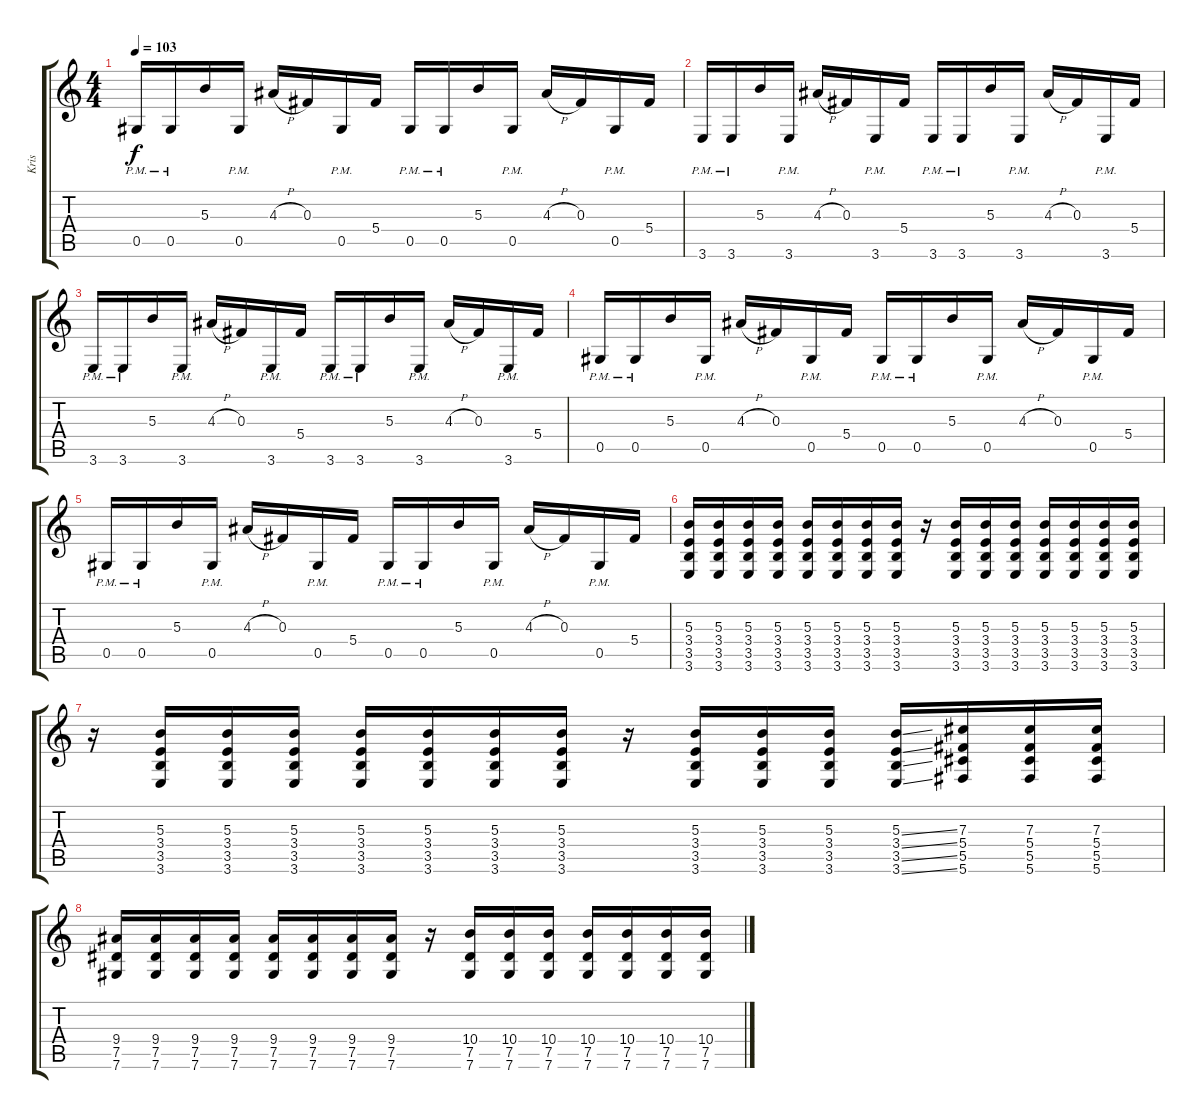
\track ("Kris" "Kris") {instrument distortionguitar}
\staff {score tabs}
\tuning (Eb4 Bb3 Gb3 Db3 Ab2 Db2) {hide}
\ts (4 4)
\tempo 103
\clef g2
\ks c
0.5{pm}.16{dy f} 0.5{pm}.16 5.3.16 0.5{pm}.16 4.3{h}.16 0.3.16 0.5{pm}.16 5.4.16 0.5{pm}.16 0.5{pm}.16 5.3.16 0.5{pm}.16 4.3{h}.16 0.3.16 0.5{pm}.16 5.4.16 |
3.6{pm}.16 3.6{pm}.16 5.3.16 3.6{pm}.16 4.3{h}.16 0.3.16 3.6{pm}.16 5.4.16 3.6{pm}.16 3.6{pm}.16 5.3.16 3.6{pm}.16 4.3{h}.16 0.3.16 3.6{pm}.16 5.4.16 |
3.6{pm}.16 3.6{pm}.16 5.3.16 3.6{pm}.16 4.3{h}.16 0.3.16 3.6{pm}.16 5.4.16 3.6{pm}.16 3.6{pm}.16 5.3.16 3.6{pm}.16 4.3{h}.16 0.3.16 3.6{pm}.16 5.4.16 |
0.5{pm}.16 0.5{pm}.16 5.3.16 0.5{pm}.16 4.3{h}.16 0.3.16 0.5{pm}.16 5.4.16 0.5{pm}.16 0.5{pm}.16 5.3.16 0.5{pm}.16 4.3{h}.16 0.3.16 0.5{pm}.16 5.4.16 |
0.5{pm}.16 0.5{pm}.16 5.3.16 0.5{pm}.16 4.3{h}.16 0.3.16 0.5{pm}.16 5.4.16 0.5{pm}.16 0.5{pm}.16 5.3.16 0.5{pm}.16 4.3{h}.16 0.3.16 0.5{pm}.16 5.4.16 |
(5.3 3.4 3.5 3.6).16{instrument distortionguitar} (5.3 3.4 3.5 3.6).16 (5.3 3.4 3.5 3.6).16 (5.3 3.4 3.5 3.6).16 (5.3 3.4 3.5 3.6).16 (5.3 3.4 3.5 3.6).16 (5.3 3.4 3.5 3.6).16 (5.3 3.4 3.5 3.6).16 r.16 (5.3 3.4 3.5 3.6).16 (5.3 3.4 3.5 3.6).16 (5.3 3.4 3.5 3.6).16 (5.3 3.4 3.5 3.6).16 (5.3 3.4 3.5 3.6).16 (5.3 3.4 3.5 3.6).16 (5.3 3.4 3.5 3.6).16 |
r.16 (5.3 3.4 3.5 3.6).16 (5.3 3.4 3.5 3.6).16 (5.3 3.4 3.5 3.6).16 (5.3 3.4 3.5 3.6).16 (5.3 3.4 3.5 3.6).16 (5.3 3.4 3.5 3.6).16 (5.3 3.4 3.5 3.6).16 r.16 (5.3 3.4 3.5 3.6).16 (5.3 3.4 3.5 3.6).16 (5.3 3.4 3.5 3.6).16 (5.3{ss} 3.4{ss} 3.5{ss} 3.6{ss}).16 (7.3 5.4 5.5 5.6).16 (7.3 5.4 5.5 5.6).16 (7.3 5.4 5.5 5.6).16 |
(9.4 7.5 7.6).16 (9.4 7.5 7.6).16 (9.4 7.5 7.6).16 (9.4 7.5 7.6).16 (9.4 7.5 7.6).16 (9.4 7.5 7.6).16 (9.4 7.5 7.6).16 (9.4 7.5 7.6).16 r.16 (10.4 7.5 7.6).16 (10.4 7.5 7.6).16 (10.4 7.5 7.6).16 (10.4 7.5 7.6).16 (10.4 7.5 7.6).16 (10.4 7.5 7.6).16 (10.4 7.5 7.6).16
